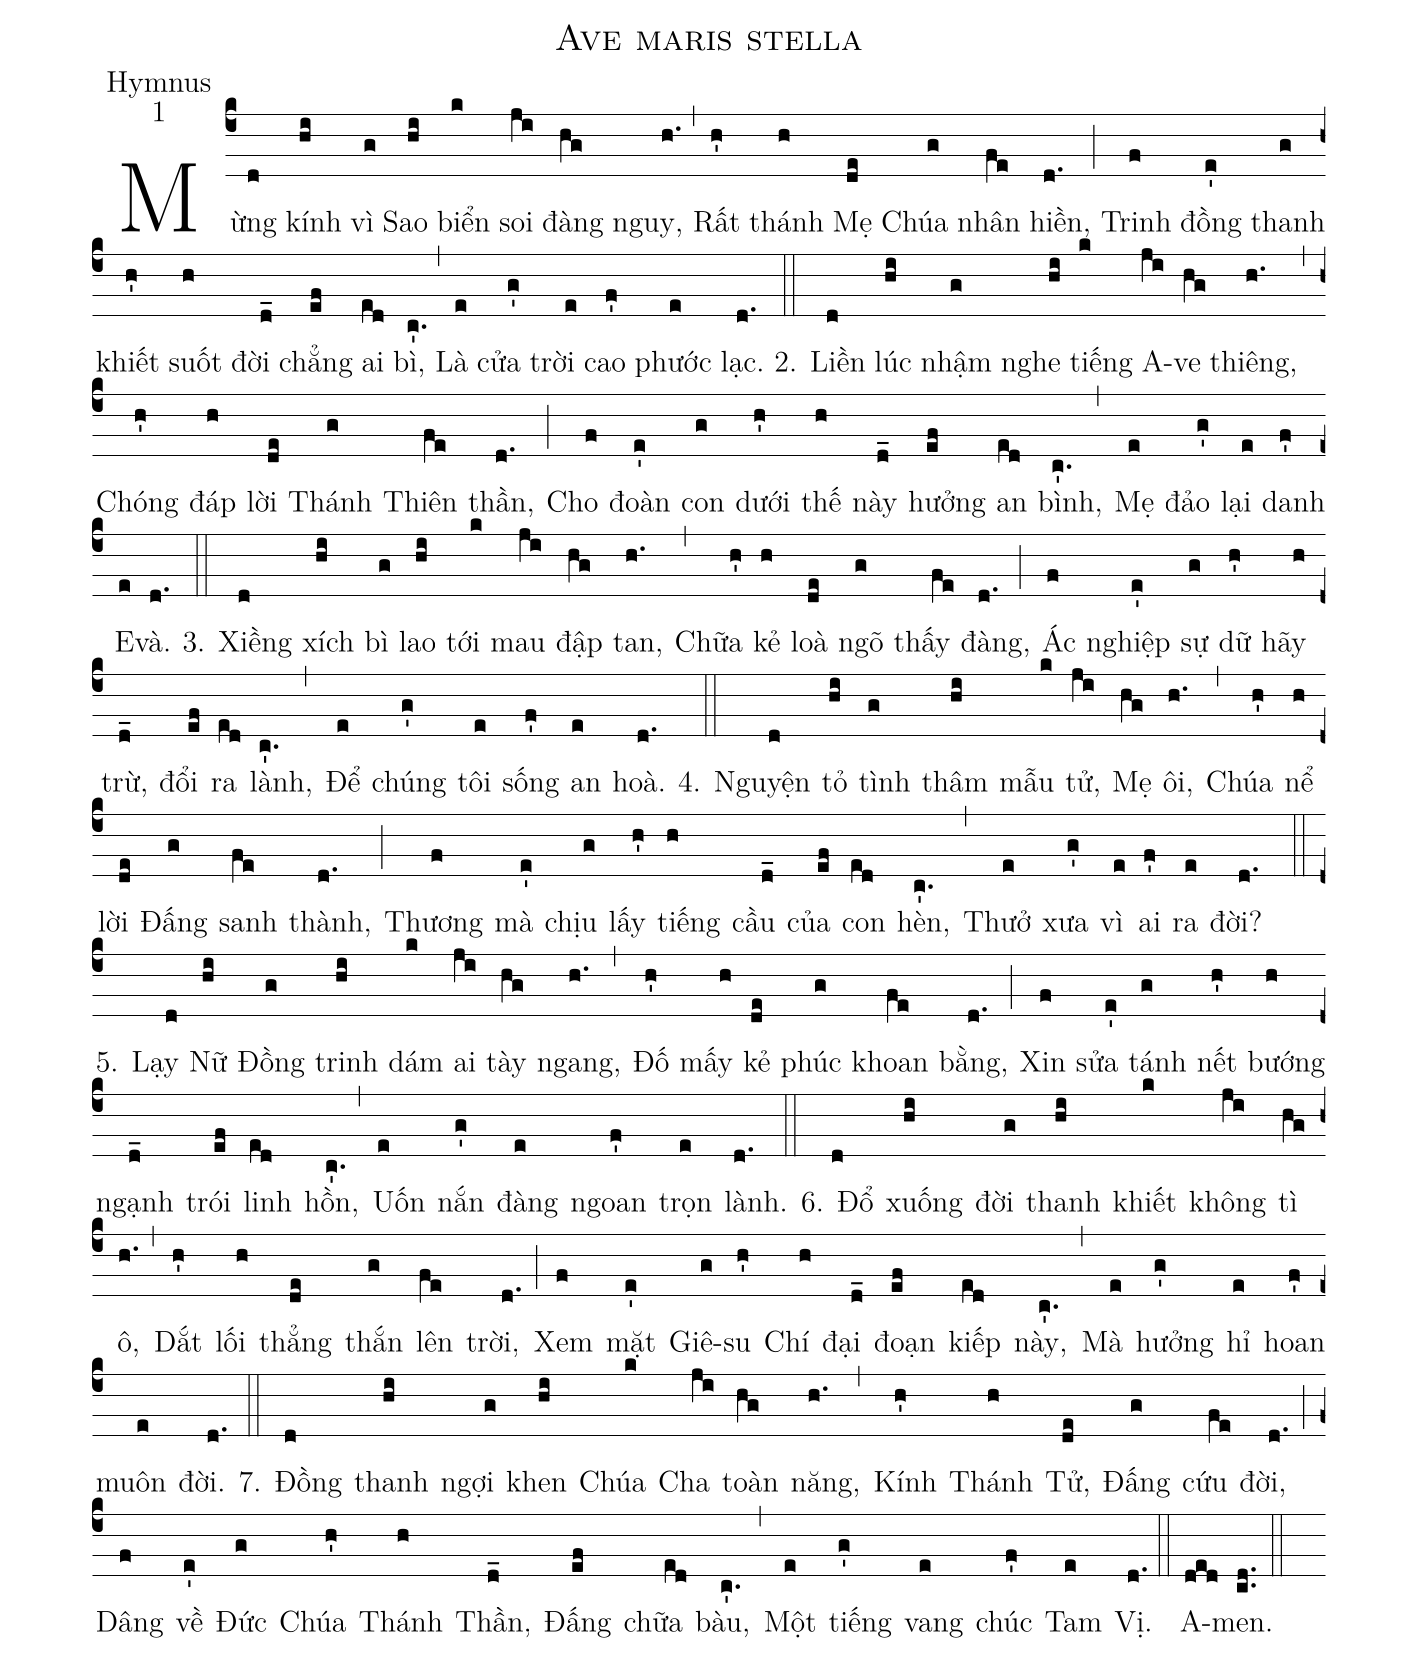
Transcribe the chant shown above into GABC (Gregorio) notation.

name:Ave maris stella;
office-part:Hymnus;
mode:1;
%%
(c4)Mừng(d) kính(hi) vì(g) Sao(hi) biển(k) soi(ji) đàng(hg) nguy,(h.) (,)
Rất(h') thánh(h) Mẹ(de) Chúa(g) nhân(fe) hiền,(d.) (;)
Trinh(f) đồng(e') thanh(g) khiết(h') suốt(h) đời(d_) chẳng(ef) ai(ed) bì,(c'.) (,)
Là(e) cửa(g') trời(e) cao(f') phước(e) lạc.(d.) (::)

2. Liền(d) lúc(hi) nhậm(g) nghe(hi) tiếng(k) A(ji)ve(hg) thiêng,(h.) (,)
Chóng(h') đáp(h) lời(de) Thánh(g) Thiên(fe) thần,(d.) (;)
Cho(f) đoàn(e') con(g) dưới(h') thế(h) này(d_) hưởng(ef) an(ed) bình,(c'.) (,)
Mẹ(e) đảo(g') lại(e) danh(f') E(e)và.(d.) (::)

3. Xiềng(d) xích(hi) bì(g) lao(hi) tới(k) mau(ji) đập(hg) tan,(h.) (,)
Chữa(h') kẻ(h) loà(de) ngõ(g) thấy(fe) đàng,(d.) (;)
Ác(f) nghiệp(e') sự(g) dữ(h') hãy(h) trừ,(d_) đổi(ef) ra(ed) lành,(c'.) (,)
Để(e) chúng(g') tôi(e) sống(f') an(e) hoà.(d.) (::)

4. Nguyện(d) tỏ(hi) tình(g) thâm(hi) mẫu(k) tử,(ji) Mẹ(hg) ôi,(h.) (,)
Chúa(h') nể(h) lời(de) Đấng(g) sanh(fe) thành,(d.) (;)
Thương(f) mà(e') chịu(g) lấy(h') tiếng(h) cầu(d_) của(ef) con(ed) hèn,(c'.) (,)
Thưở(e) xưa(g') vì(e) ai(f') ra(e) đời?(d.) (::)

5. Lạy(d) Nữ(hi) Đồng(g) trinh(hi) dám(k) ai(ji) tày(hg) ngang,(h.) (,)
Đố(h') mấy(h) kẻ(de) phúc(g) khoan(fe) bằng,(d.) (;)
Xin(f) sửa(e') tánh(g) nết(h') bướng(h) ngạnh(d_) trói(ef) linh(ed) hồn,(c'.) (,)
Uốn(e) nắn(g') đàng(e) ngoan(f') trọn(e) lành.(d.) (::)

6. Đổ(d) xuống(hi) đời(g) thanh(hi) khiết(k) không(ji) tì(hg) ô,(h.) (,)
Dắt(h') lối(h) thẳng(de) thắn(g) lên(fe) trời,(d.) (;)
Xem(f) mặt(e') Giê(g)su(h') Chí(h) đại(d_) đoạn(ef) kiếp(ed) này,(c'.) (,)
Mà(e) hưởng(g') hỉ(e) hoan(f') muôn(e) đời.(d.) (::)

7. Đồng(d) thanh(hi) ngợi(g) khen(hi) Chúa(k) Cha(ji) toàn(hg) năng,(h.) (,)
Kính(h') Thánh(h) Tử,(de) Đấng(g) cứu(fe) đời,(d.) (;)
Dâng(f) về(e') Đức(g) Chúa(h') Thánh(h) Thần,(d_) Đấng(ef) chữa(ed) bàu,(c'.) (,)
Một(e) tiếng(g') vang(e) chúc(f') Tam(e) Vị.(d.) (::)
A(ded)men.(c.d.) (::)
